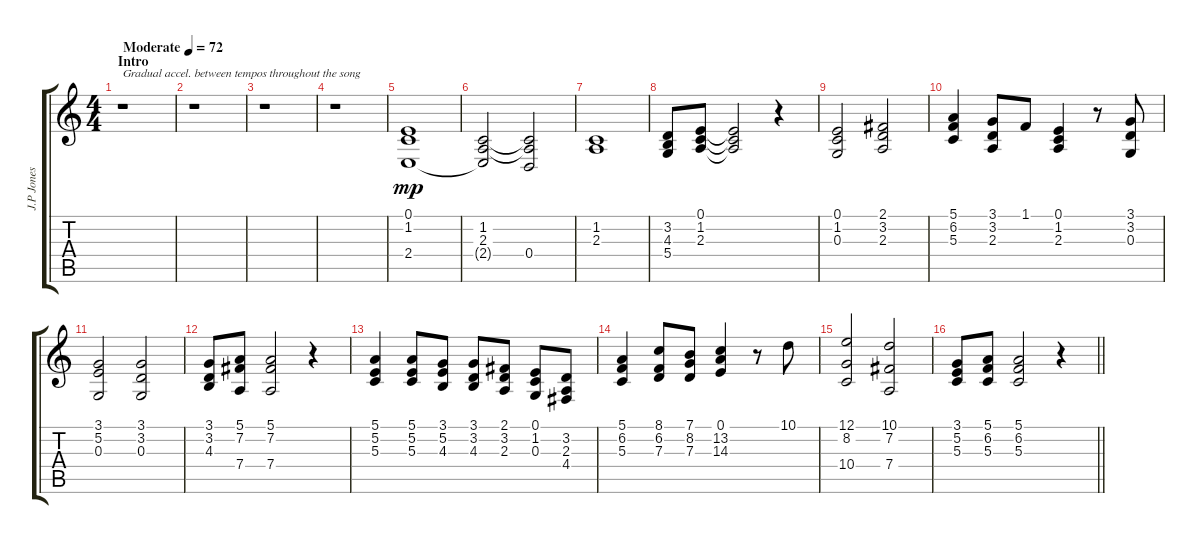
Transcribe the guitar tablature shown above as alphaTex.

\track ("J.P Jones (Keyboard A/Treble)" "J.P Jones ") {instrument recorder}
\staff {score tabs}
\tuning (E4 B3 G3 D3 A2 E2) {hide}
\ts (4 4)
\section ("" "Intro")
\tempo (72 "Moderate")
\clef g2
\ks c
r.1{txt "Gradual accel. between tempos throughout the song" dy mp instrument recorder} |
r.1 |
r.1 |
r.1 |
(0.1 1.2 2.4).1 |
(1.2 2.3 2.4{t}).2 (1.2{t} 2.3{t} 0.4).2 |
(1.2 2.3).1 |
(3.2 4.3 5.4).8 (0.1 1.2 2.3).8 (0.1{t} 1.2{t} 2.3{t}).2 r.4 |
(0.1 1.2 0.3).2 (2.1 3.2 2.3).2 |
(5.1 6.2 5.3).4 (3.1 3.2 2.3).8 1.1.8 (0.1 1.2 2.3).4 r.8 (3.1 3.2 0.3).8 |
(3.1 5.2 0.3).2 (3.1 3.2 0.3).2 |
(3.1 3.2 4.3).8 (5.1 7.2 7.4).8 (5.1 7.2 7.4).2 r.4 |
(5.1 5.2 5.3).4 (5.1 5.2 5.3).8 (3.1 5.2 4.3).8 (3.1 3.2 4.3).8 (2.1 3.2 2.3).8 (0.1 1.2 0.3).8 (3.2 2.3 4.4).8 |
(5.1 6.2 5.3).4 (8.1 6.2 7.3).8 (7.1 8.2 7.3).8 (0.1 13.2 14.3).4 r.8 10.1.8 |
(12.1 8.2 10.4).2 (10.1 7.2 7.4).2 |
\barLineRight lightlight
(3.1 5.2 5.3).8 (5.1 6.2 5.3).8 (5.1 6.2 5.3).2 r.4
